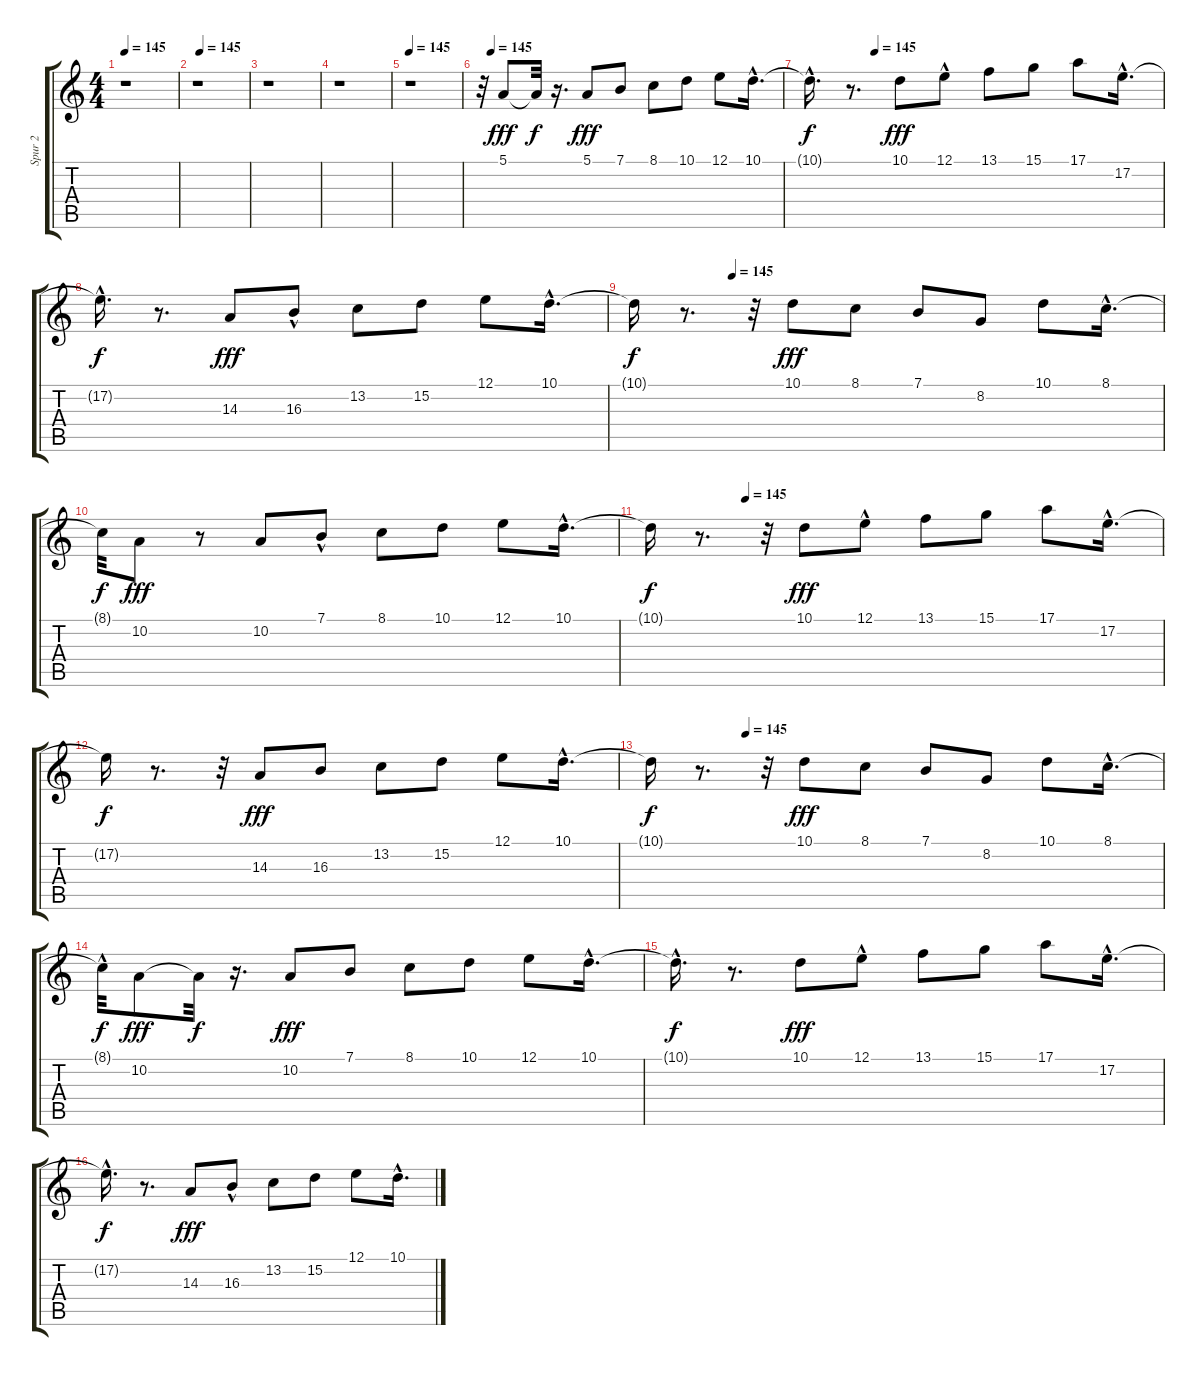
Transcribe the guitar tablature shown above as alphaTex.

\track ("Spur 2" "Spur 2") {instrument synthbrass1}
\staff {score tabs}
\tuning (E4 B3 G3 D3 A2 E2) {hide}
\ts (4 4)
\tempo 145
\clef g2
\ks c
r.1{dy f} |
\tempo (145 0.0625)
r.1 |
r.1 |
r.1 |
\tempo 145
r.1 |
\tempo (145 0.03125)
r.32 5.1.8{dy fff} 5.1{t}.32{dy f} r.16{d} 5.1.8{dy fff} 7.1.8 8.1.8 10.1.8 12.1.8 10.1{hac}.16{d} |
\tempo (145 0.1875)
10.1{hac t}.16{d dy f} r.8{d} 10.1.8{dy fff} 12.1{hac}.8 13.1.8 15.1.8 17.1.8 17.2{hac}.16{d} |
17.2{hac t}.16{d dy f} r.8{d} 14.3.8{dy fff} 16.3{hac}.8 13.2.8 15.2.8 12.1.8 10.1{hac}.16{d} |
\tempo (145 0.1875)
10.1{t}.16{dy f} r.8{d} r.32 10.1.8{dy fff} 8.1.8 7.1.8 8.2.8 10.1.8 8.1{hac}.16{d} |
8.1{t}.32{dy f} 10.2.8{dy fff} r.8 10.2.8 7.1{hac}.8 8.1.8 10.1.8 12.1.8 10.1{hac}.16{d} |
\tempo (145 0.1875)
10.1{t}.16{dy f} r.8{d} r.32 10.1.8{dy fff} 12.1{hac}.8 13.1.8 15.1.8 17.1.8 17.2{hac}.16{d} |
17.2{t}.16{dy f} r.8{d} r.32 14.3.8{dy fff} 16.3.8 13.2.8 15.2.8 12.1.8 10.1{hac}.16{d} |
\tempo (145 0.1875)
10.1{t}.16{dy f} r.8{d} r.32 10.1.8{dy fff} 8.1.8 7.1.8 8.2.8 10.1.8 8.1{hac}.16{d} |
8.1{hac t}.32{dy f} 10.2.8{dy fff} 10.2{t}.32{dy f} r.16{d} 10.2.8{dy fff} 7.1.8 8.1.8 10.1.8 12.1.8 10.1{hac}.16{d} |
10.1{hac t}.16{d dy f} r.8{d} 10.1.8{dy fff} 12.1{hac}.8 13.1.8 15.1.8 17.1.8 17.2{hac}.16{d} |
17.2{hac t}.16{d dy f} r.8{d} 14.3.8{dy fff} 16.3{hac}.8 13.2.8 15.2.8 12.1.8 10.1{hac}.16{d}
